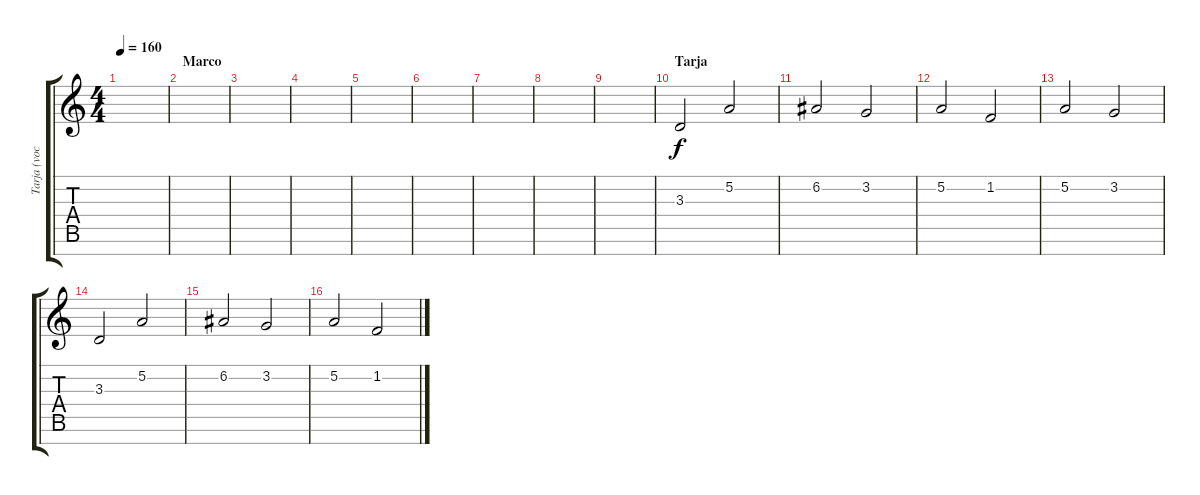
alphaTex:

\track ("Tarja (vocals)" "Tarja (voc") {instrument lead6voice}
\staff {score tabs}
\tuning (B4 E4 B3 G3 D3 A2 E2) {hide}
\ts (4 4)
\tempo 160
\clef g2
\ks c
|
\section ("" "Marco")
|
|
|
|
|
|
|
|
\section ("" "Tarja")
3.3.2 5.2.2 |
6.2.2 3.2.2 |
5.2.2 1.2.2 |
5.2.2 3.2.2 |
3.3.2 5.2.2 |
6.2.2 3.2.2 |
5.2.2 1.2.2
